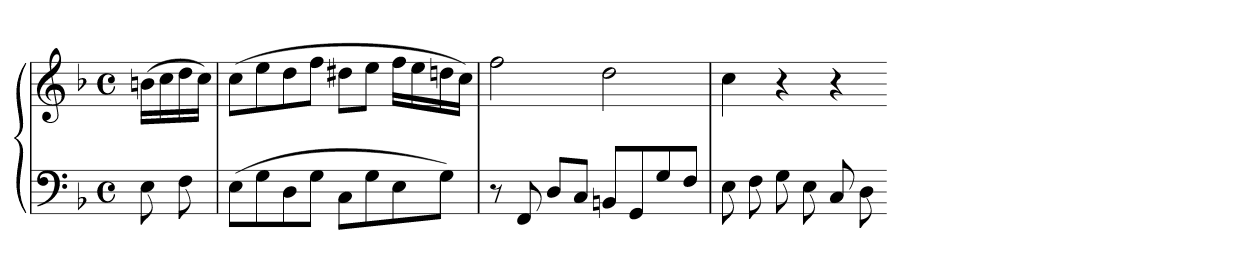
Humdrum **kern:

**kern	**kern
*part1	*part1
*staff2	*staff1
*clefF4	*clefG2
*k[b-]	*k[b-]
*F:	*F:
*M4/4	*M4/4
*met(c)	*met(c)
=	=
8E	(16bnLL
.	16cc
8F	16dd
.	16ccJJ)
=59	=59
(8EL	(8ccL
8G	8ee
8D	8dd
8GJ	8ffJ
8CL	8dd#XL
8G	8eeJ
8E	16ffLL
.	16ee
8GJ)	16ddn
.	16ccJJ)
=60	=60
8r	2ff
8FF	.
8DL	.
8CJ	.
8BBnL	2dd
8GG	.
8G	.
8FJ	.
=61	=61
8E	4cc
8F	.
8G	4r
8E	.
8C	4r
8D	.
=-	=-
*-	*-
